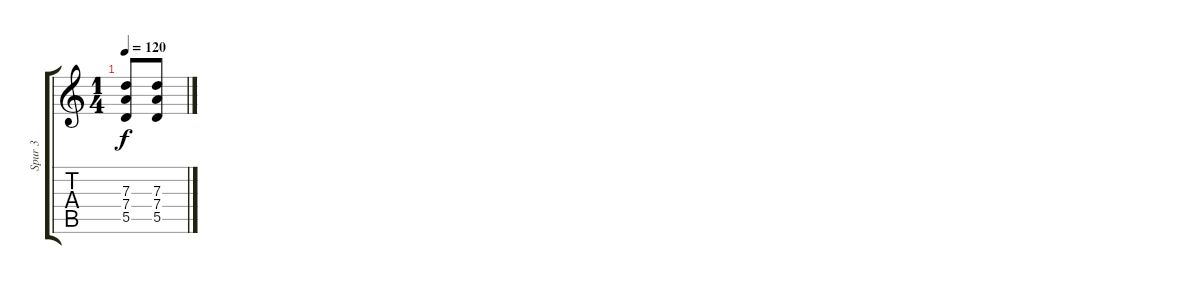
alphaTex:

\track ("Spur 3" "Spur 3") {instrument distortionguitar}
\staff {score tabs}
\tuning (E4 B3 G3 D3 A2 E2) {hide}
\ts (1 4)
\tempo 120
\clef g2
\ks c
(7.3 7.4 5.5).8{dy f} (7.3 7.4 5.5).8
